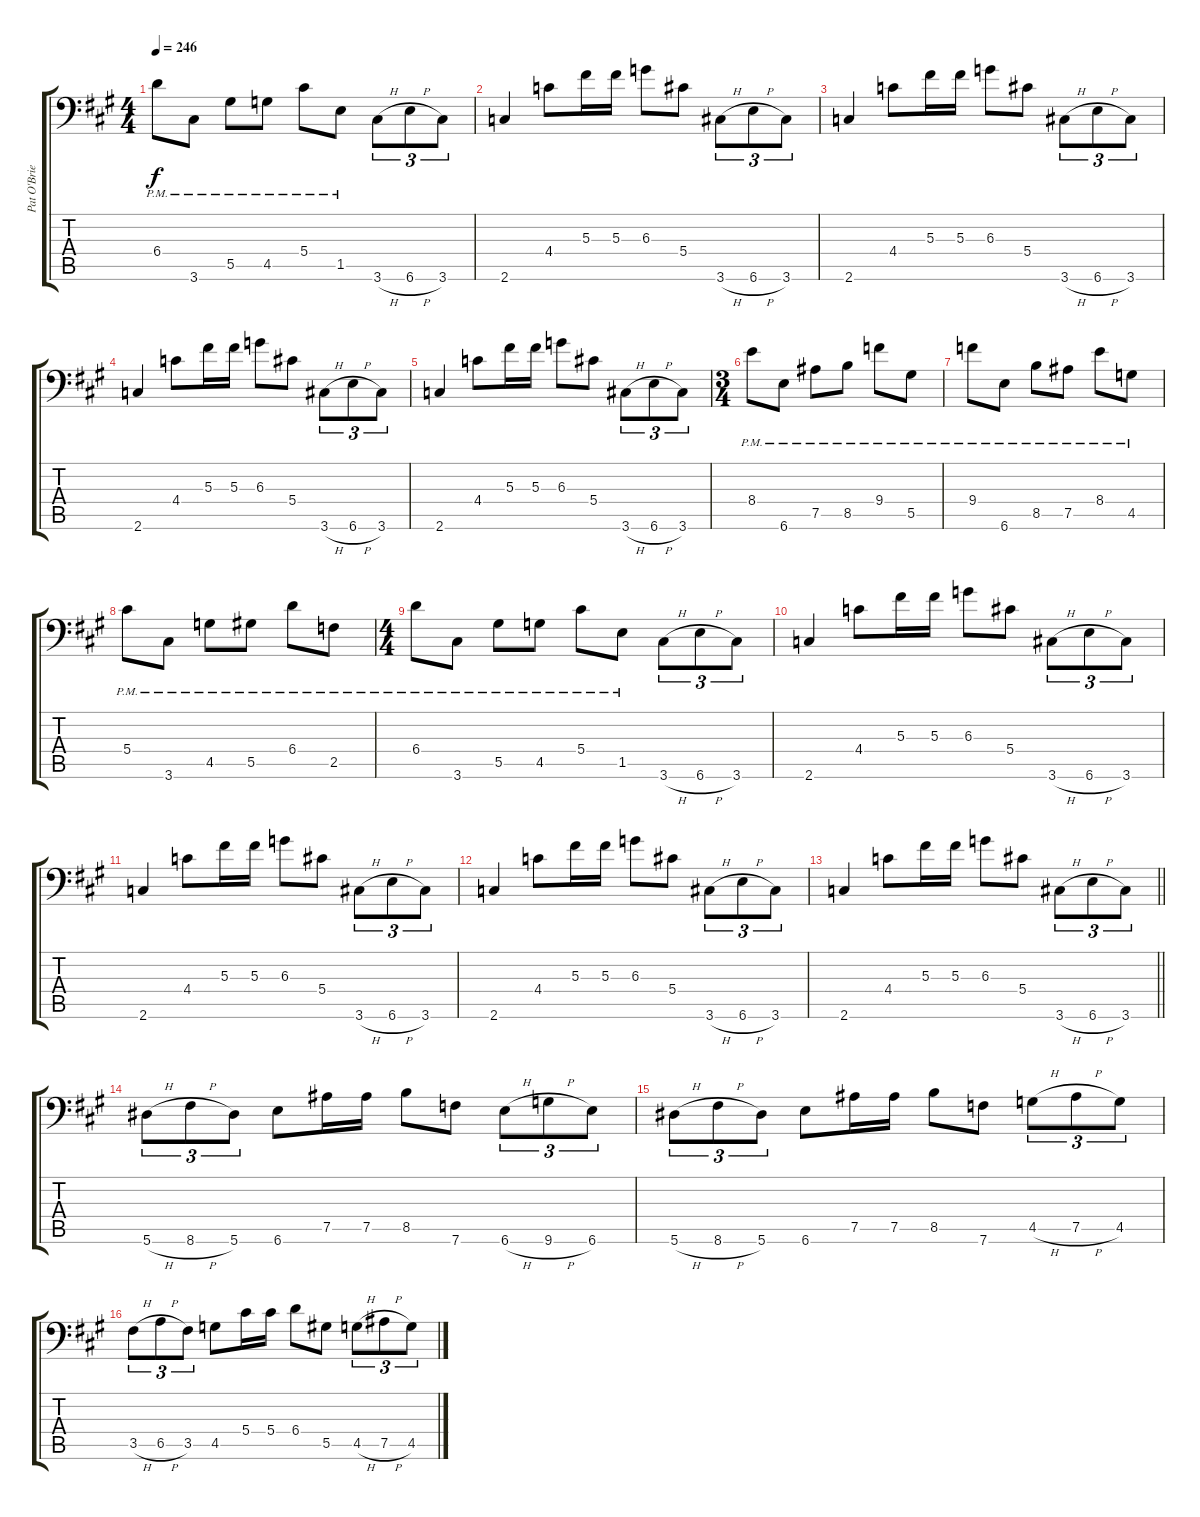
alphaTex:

\track ("Pat O'Brien" "Pat O'Brie") {instrument distortionguitar}
\staff {score tabs}
\tuning (Bb3 F3 Db3 Ab2 Eb2 Bb1) {hide}
\ts (4 4)
\tempo 246
\clef f4
\ks f#minor
6.4{pm}.8{dy f} 3.6{pm}.8 5.5{pm}.8 4.5{pm}.8 5.4{pm}.8 1.5{pm}.8 3.6{h}.8{tu (3 2)} 6.6{h}.8{tu (3 2)} 3.6.8{tu (3 2)} |
2.6.4 4.4.8 5.3.16 5.3.16 6.3.8 5.4.8 3.6{h}.8{tu (3 2)} 6.6{h}.8{tu (3 2)} 3.6.8{tu (3 2)} |
2.6.4 4.4.8 5.3.16 5.3.16 6.3.8 5.4.8 3.6{h}.8{tu (3 2)} 6.6{h}.8{tu (3 2)} 3.6.8{tu (3 2)} |
2.6.4 4.4.8 5.3.16 5.3.16 6.3.8 5.4.8 3.6{h}.8{tu (3 2)} 6.6{h}.8{tu (3 2)} 3.6.8{tu (3 2)} |
2.6.4 4.4.8 5.3.16 5.3.16 6.3.8 5.4.8 3.6{h}.8{tu (3 2)} 6.6{h}.8{tu (3 2)} 3.6.8{tu (3 2)} |
\ts (3 4)
8.4{pm}.8 6.6{pm}.8 7.5{pm}.8 8.5{pm}.8 9.4{pm}.8 5.5{pm}.8 |
9.4{pm}.8 6.6{pm}.8 8.5{pm}.8 7.5{pm}.8 8.4{pm}.8 4.5{pm}.8 |
5.4{pm}.8 3.6{pm}.8 4.5{pm}.8 5.5{pm}.8 6.4{pm}.8 2.5{pm}.8 |
\ts (4 4)
6.4{pm}.8 3.6{pm}.8 5.5{pm}.8 4.5{pm}.8 5.4{pm}.8 1.5{pm}.8 3.6{h}.8{tu (3 2)} 6.6{h}.8{tu (3 2)} 3.6.8{tu (3 2)} |
2.6.4 4.4.8 5.3.16 5.3.16 6.3.8 5.4.8 3.6{h}.8{tu (3 2)} 6.6{h}.8{tu (3 2)} 3.6.8{tu (3 2)} |
2.6.4 4.4.8 5.3.16 5.3.16 6.3.8 5.4.8 3.6{h}.8{tu (3 2)} 6.6{h}.8{tu (3 2)} 3.6.8{tu (3 2)} |
2.6.4 4.4.8 5.3.16 5.3.16 6.3.8 5.4.8 3.6{h}.8{tu (3 2)} 6.6{h}.8{tu (3 2)} 3.6.8{tu (3 2)} |
\barLineRight lightlight
2.6.4 4.4.8 5.3.16 5.3.16 6.3.8 5.4.8 3.6{h}.8{tu (3 2)} 6.6{h}.8{tu (3 2)} 3.6.8{tu (3 2)} |
5.6{h}.8{tu (3 2)} 8.6{h}.8{tu (3 2)} 5.6.8{tu (3 2)} 6.6.8 7.5.16 7.5.16 8.5.8 7.6.8 6.6{h}.8{tu (3 2)} 9.6{h}.8{tu (3 2)} 6.6.8{tu (3 2)} |
5.6{h}.8{tu (3 2)} 8.6{h}.8{tu (3 2)} 5.6.8{tu (3 2)} 6.6.8 7.5.16 7.5.16 8.5.8 7.6.8 4.5{h}.8{tu (3 2)} 7.5{h}.8{tu (3 2)} 4.5.8{tu (3 2)} |
3.5{h}.8{tu (3 2)} 6.5{h}.8{tu (3 2)} 3.5.8{tu (3 2)} 4.5.8 5.4.16 5.4.16 6.4.8 5.5.8 4.5{h}.8{tu (3 2)} 7.5{h}.8{tu (3 2)} 4.5.8{tu (3 2)}
